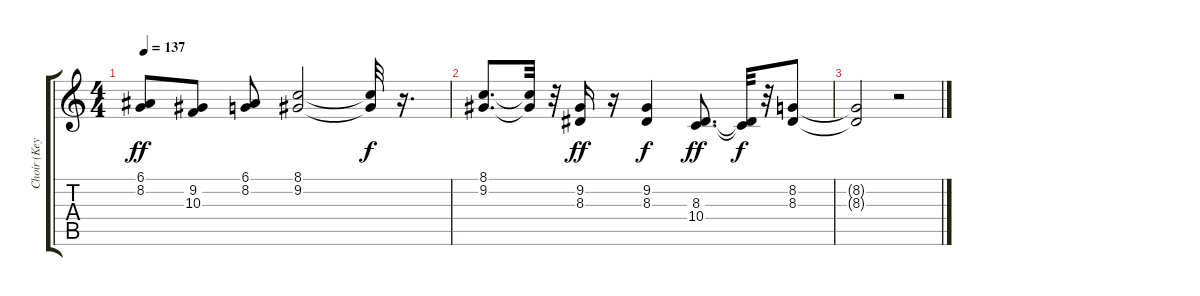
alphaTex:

\track ("Choir (Keyboard)" "Choir (Key") {instrument choiraahs}
\staff {score tabs}
\tuning (E4 B3 G3 D3 A2 E2) {hide}
\ts (4 4)
\tempo 137
\clef g2
\ks c
(6.1 8.2).8{dy ff} (9.2 10.3).8 (6.1 8.2).8 (8.1 9.2).2 (8.1{t} 9.2{t}).32{dy f} r.16{d} |
(8.1 9.2).8{d} (8.1{t} 9.2{t}).32 r.32 (9.2 8.3).16{dy ff} r.16 (9.2 8.3).4{dy f} (8.3 10.4).8{d dy ff} (8.3{t} 10.4{t}).32{dy f} r.32 (8.2 8.3).8 |
(8.2{t} 8.3{t}).2 r.2
